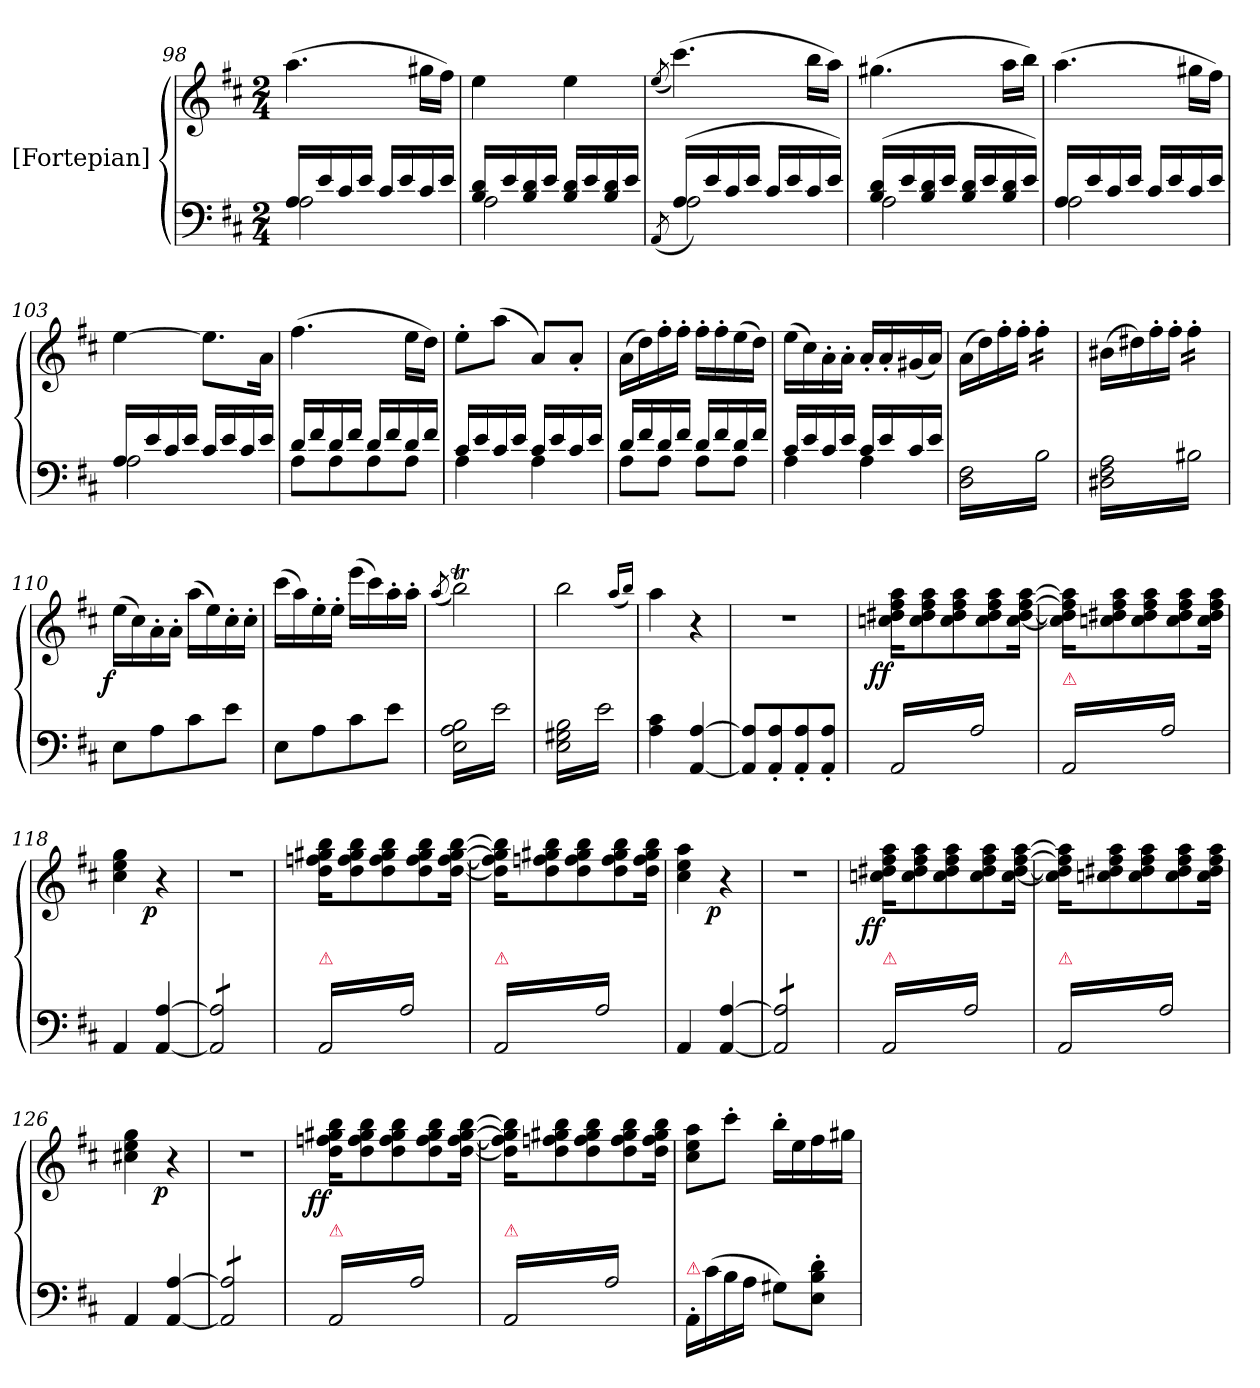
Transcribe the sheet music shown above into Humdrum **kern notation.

**kern	**kern	**dynam
*part1	*part1	*part1
*staff2	*staff1	*staff1/2
*I"[Fortepian]	*	*
*clefF4	*clefG2	*
*k[f#c#]	*k[f#c#]	*
*M2/4	*M2/4	*
=98	=98	=98
*^	*	*
16A/LL	2A\	(4.aa\	.
16e/	.	.	.
16c#/	.	.	.
16e/JJ	.	.	.
16c#/LL	.	.	.
16e/	.	.	.
16c#/	.	16gg#X\LL	.
16e/JJ	.	16ff#\JJ)	.
=99	=99	=99	=99
16B/ 16d/LL	2A\	4ee\	.
16e/	.	.	.
16B/ 16d/	.	.	.
16e/JJ	.	.	.
16B/ 16d/LL	.	4ee\	.
16e/	.	.	.
16B/ 16d/	.	.	.
16e/JJ	.	.	.
=100	=100	=100	=100
.	(8qAA/	(8qee/	.
(16A/LL	2A\)	(4.ccc#\)	.
16e/	.	.	.
16c#/	.	.	.
16e/JJ	.	.	.
16c#/LL	.	.	.
16e/	.	.	.
16c#/	.	16bb\LL	.
16e/JJ)	.	16aa\JJ)	.
=101	=101	=101	=101
(16B/ 16d/LL	2A\	(4.gg#X\	.
16e/	.	.	.
16B/ 16d/	.	.	.
16e/JJ	.	.	.
16B/ 16d/LL	.	.	.
16e/	.	.	.
16B/ 16d/	.	16aa\LL	.
16e/JJ)	.	16bb\JJ)	.
=102	=102	=102	=102
16A/LL	2A\	(4.aa\	.
16e/	.	.	.
16c#/	.	.	.
16e/JJ	.	.	.
16c#/LL	.	.	.
16e/	.	.	.
16c#/	.	16gg#X\LL	.
16e/JJ	.	16ff#\JJ)	.
=103	=103	=103	=103
16A/LL	2A\	[4ee\	.
16e/	.	.	.
16c#/	.	.	.
16e/JJ	.	.	.
16c#/LL	.	8.ee\L]	.
16e/	.	.	.
16c#/	.	.	.
16e/JJ	.	16a\Jk	.
=104	=104	=104	=104
16d/LL	8A\L	(4.ff#\	.
16f#/	.	.	.
16d/	8A\	.	.
16f#/JJ	.	.	.
16d/LL	8A\	.	.
16f#/	.	.	.
16d/	8A\J	16ee\LL	.
16f#/JJ	.	16dd\JJ)	.
=105	=105	=105	=105
16c#/LL	4A\	8ee'\L	.
16e/	.	.	.
16c#/	.	(8aa\J	.
16e/JJ	.	.	.
16c#/LL	4A\	8a/L)	.
16e/	.	.	.
16c#/	.	8a'/J	.
16e/JJ	.	.	.
=106	=106	=106	=106
16d/LL	8A\L	(16a\LL	.
16f#/	.	16dd\)	.
16d/	8A\J	16ff#'\	.
16f#/JJ	.	16ff#'\JJ	.
16d/LL	8A\L	16ff#'\LL	.
16f#/	.	16ff#'\	.
16d/	8A\J	(16ee\	.
16f#/JJ	.	16dd\JJ)	.
=107	=107	=107	=107
16c#/LL	4A\	(16ee\LL	.
16e/	.	16cc#\)	.
16c#/	.	16a'\	.
16e/JJ	.	16a'\JJ	.
16c#/LL	4A\	16a'/LL	.
16e/	.	16a'/	.
16c#/	.	(16g#X/	.
16e/JJ	.	16a/JJ)	.
*v	*v	*	*
=108	=108	=108
*tremolo	*	*
(16D\ 16F#\LL	(16a\LL	.
16B\)	16dd\)	.
16D\ 16F#\	16ff#'\	.
16B\)	16ff#'\JJ	.
*	*tremolo	*
16D\ 16F#\	16ff#'\LL	.
16B\)	16ff#'\	.
16D\ 16F#\	16ff#'\	.
16B\)JJ	16ff#'\JJ	.
*	*Xtremolo	*
=109	=109	=109
(16D#X\ 16F#\ 16A\LL	(16b#X\LL	.
16B#\)	16dd#X\)	.
16D#X\ 16F#\ 16A\	16ff#'\	.
16B#\)	16ff#'\JJ	.
*	*tremolo	*
16D#X\ 16F#\ 16A\	16ff#'\LL	.
16B#\)	16ff#'\	.
16D#X\ 16F#\ 16A\	16ff#'\	.
16B#\)JJ	16ff#'\JJ	.
*	*Xtremolo	*
*Xtremolo	*	*
=110	=110	=110
!	!	!LO:DY:rj
8E\L	(16ee\LL	f
.	16cc#\)	.
8A\	16a'\	.
.	16a'\JJ	.
8c#\	(16aa\LL	.
.	16ee\)	.
8e\J	16cc#'\	.
.	16cc#'\JJ	.
=111	=111	=111
8E\L	(16ccc#\LL	.
.	16aa\)	.
8A\	16ee'\	.
.	16ee'\JJ	.
8c#\	(16eee\LL	.
.	16ccc#\)	.
8e\J	16aa'\	.
.	16aa'\JJ	.
=112	=112	=112
.	(8qaa/	.
*tremolo	*	*
(16E\ 16A\ 16B\LL	2bbT\)	.
16e\)	.	.
16E\ 16A\ 16B\	.	.
16e\)	.	.
16E\ 16A\ 16B\	.	.
16e\)	.	.
16E\ 16A\ 16B\	.	.
16e\)JJ	.	.
=113	=113	=113
(16E\ 16G#X\ 16B\LL	2bb\	.
16e\)	.	.
16E\ 16G#X\ 16B\	.	.
16e\)	.	.
16E\ 16G#X\ 16B\	.	.
16e\)	.	.
16E\ 16G#X\ 16B\	.	.
16e\)JJ	.	.
*Xtremolo	*	*
.	(16qqaa/LL	.
.	16qqbb/JJ)	.
=114	=114	=114
4A\ 4c#\	4aa\	.
.	.	.
.	.	.
.	.	.
[4AA/ [4A/	4r	.
=115	=115	=115
8AA]/ 8A]/L	2r	.
8AA'/ 8A'/	.	.
8AA'/ 8A'/	.	.
8AA'/ 8A'/J	.	.
=116	=116	=116
!LO:TX:a:color=crimson:t=⚠	!	!
!	!	!LO:DY:rj
*tremolo	*	*
(>16AA/LL	16ccn\ 16dd#X\ 16ff#\ 16aa\KL	ff
16A/)	8cc\ 8dd#\ 8ff#\ 8aa\	.
16AA/	.	.
16A/)	8cc\ 8dd#\ 8ff#\ 8aa\	.
16AA/	.	.
16A/)	8cc\ 8dd#\ 8ff#\ 8aa\	.
16AA/	.	.
16A/)JJ	[16cc\ [16dd#\ [16ff#\ [16aa\Jk	.
=117	=117	=117
!LO:TX:a:color=crimson:t=⚠	!	!
(>16AA/LL	16cc]\ 16dd#]\ 16ff#]\ 16aa]\KL	.
16A/)	8ccn\ 8dd#X\ 8ff#\ 8aa\	.
16AA/	.	.
16A/)	8cc\ 8dd#\ 8ff#\ 8aa\	.
16AA/	.	.
16A/)	8cc\ 8dd#\ 8ff#\ 8aa\	.
16AA/	.	.
16A/)JJ	16cc\ 16dd#\ 16ff#\ 16aa\Jk	.
*Xtremolo	*	*
=118	=118	=118
4AA/	4cc#\ 4ee\ 4gg\	.
.	.	.
.	.	.
.	.	.
!	!	!LO:DY:b:rj
[4AA/ [4A/	4r	p
=119	=119	=119
*tremolo	*	*
8AA]/ 8A]/L	2r	.
8AA/ 8A/	.	.
8AA/ 8A/	.	.
8AA/ 8A/J	.	.
=120	=120	=120
!LO:TX:a:color=crimson:t=⚠	!	!
(>16AA/LL	16dd\ 16ffn\ 16gg#X\ 16bb\KL	.
16A/)	8dd\ 8ff\ 8gg#\ 8bb\	.
16AA/	.	.
16A/)	8dd\ 8ff\ 8gg#\ 8bb\	.
16AA/	.	.
16A/)	8dd\ 8ff\ 8gg#\ 8bb\	.
16AA/	.	.
16A/)JJ	[16dd\ [16ff\ [16gg#\ [16bb\Jk	.
=121	=121	=121
!LO:TX:a:color=crimson:t=⚠	!	!
(>16AA/LL	16dd]\ 16ff]\ 16gg#]\ 16bb]\KL	.
16A/)	8dd\ 8ffn\ 8gg#X\ 8bb\	.
16AA/	.	.
16A/)	8dd\ 8ff\ 8gg#\ 8bb\	.
16AA/	.	.
16A/)	8dd\ 8ff\ 8gg#\ 8bb\	.
16AA/	.	.
16A/)JJ	16dd\ 16ff\ 16gg#\ 16bb\Jk	.
*Xtremolo	*	*
=122	=122	=122
4AA/	4cc#\ 4ee\ 4aa\	.
.	.	.
.	.	.
.	.	.
!	!	!LO:DY:b:rj
[4AA/ [4A/	4r	p
=123	=123	=123
*tremolo	*	*
8AA]/ 8A]/L	2r	.
8AA/ 8A/	.	.
8AA/ 8A/	.	.
8AA/ 8A/J	.	.
=124	=124	=124
!LO:TX:a:color=crimson:t=⚠	!	!
!	!	!LO:DY:rj
(>16AA/LL	16ccn\ 16dd#X\ 16ff#\ 16aa\KL	ff
16A/)	8cc\ 8dd#\ 8ff#\ 8aa\	.
16AA/	.	.
16A/)	8cc\ 8dd#\ 8ff#\ 8aa\	.
16AA/	.	.
16A/)	8cc\ 8dd#\ 8ff#\ 8aa\	.
16AA/	.	.
16A/)JJ	[16cc\ [16dd#\ [16ff#\ [16aa\Jk	.
=125	=125	=125
!LO:TX:a:color=crimson:t=⚠	!	!
(>16AA/LL	16cc]\ 16dd#]\ 16ff#]\ 16aa]\KL	.
16A/)	8ccn\ 8dd#X\ 8ff#\ 8aa\	.
16AA/	.	.
16A/)	8cc\ 8dd#\ 8ff#\ 8aa\	.
16AA/	.	.
16A/)	8cc\ 8dd#\ 8ff#\ 8aa\	.
16AA/	.	.
16A/)JJ	16cc\ 16dd#\ 16ff#\ 16aa\Jk	.
*Xtremolo	*	*
=126	=126	=126
4AA/	4cc#X\ 4ee\ 4gg\	.
.	.	.
.	.	.
.	.	.
!	!	!LO:DY:b:rj
[4AA/ [4A/	4r	p
=127	=127	=127
*tremolo	*	*
8AA]/ 8A]/L	2r	.
8AA/ 8A/	.	.
8AA/ 8A/	.	.
8AA/ 8A/J	.	.
=128	=128	=128
!LO:TX:a:color=crimson:t=⚠	!	!
!	!	!LO:DY:rj
(>16AA/LL	16dd\ 16ffn\ 16gg#X\ 16bb\KL	ff
16A/)	8dd\ 8ff\ 8gg#\ 8bb\	.
16AA/	.	.
16A/)	8dd\ 8ff\ 8gg#\ 8bb\	.
16AA/	.	.
16A/)	8dd\ 8ff\ 8gg#\ 8bb\	.
16AA/	.	.
16A/)JJ	[16dd\ [16ff\ [16gg#\ [16bb\Jk	.
=129	=129	=129
!LO:TX:a:color=crimson:t=⚠	!	!
(>16AA/LL	16dd]\ 16ff]\ 16gg#]\ 16bb]\KL	.
16A/)	8dd\ 8ffn\ 8gg#X\ 8bb\	.
16AA/	.	.
16A/)	8dd\ 8ff\ 8gg#\ 8bb\	.
16AA/	.	.
16A/)	8dd\ 8ff\ 8gg#\ 8bb\	.
16AA/	.	.
16A/)JJ	16dd\ 16ff\ 16gg#\ 16bb\Jk	.
*Xtremolo	*	*
=130	=130	=130
!LO:TX:a:color=crimson:t=⚠	!	!
16AA'/LL	8cc#\ 8ee\ 8aa\L	.
(16c#\	.	.
16B\	8ccc#'\J	.
16A\JJ	.	.
8G#X\L)	16bb'\LL	.
.	16ee\	.
8E'\ 8B'\ 8d'\J	16ff#\	.
.	16gg#X\JJ	.
=	=	=
*-	*-	*-
